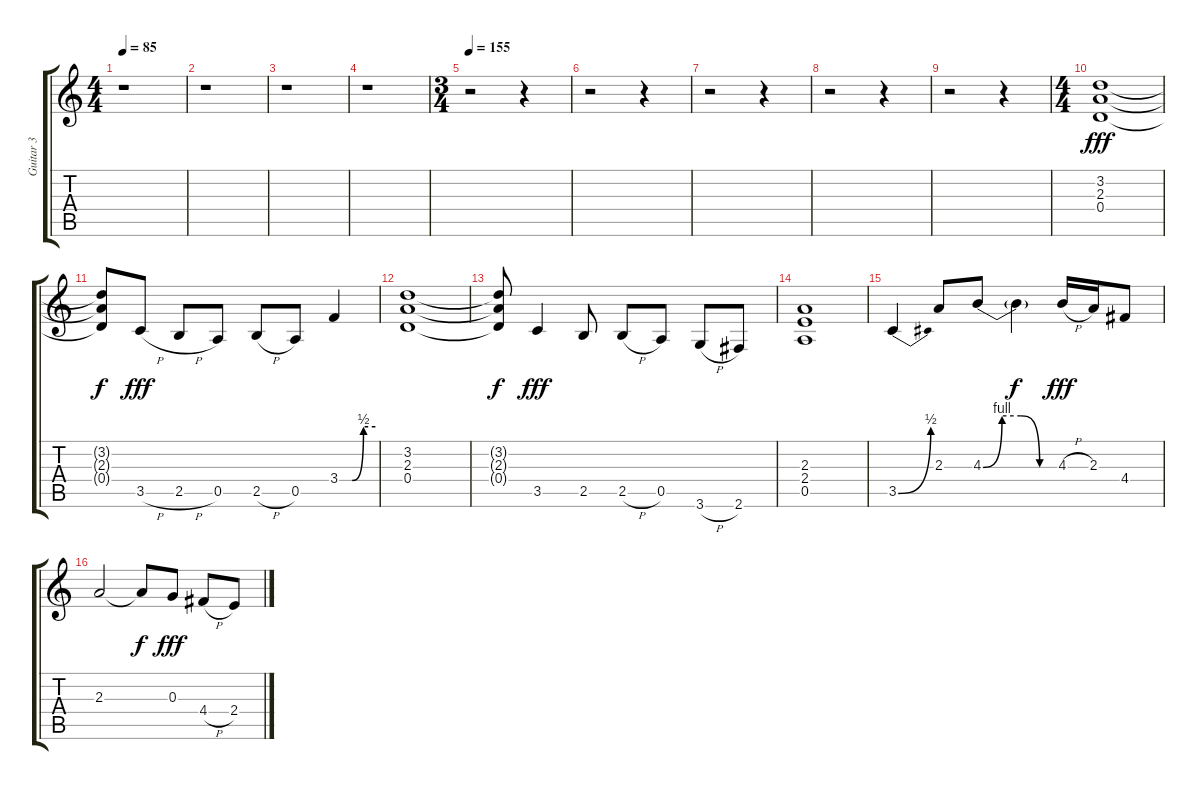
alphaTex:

\track ("Guitar 3" "Guitar 3") {instrument distortionguitar}
\staff {score tabs}
\tuning (E4 B3 G3 D3 A2 E2) {hide}
\ts (4 4)
\tempo 85
\clef g2
\ks c
r.1{dy fff} |
r.1 |
r.1 |
r.1 |
\ts (3 4)
\tempo 155
r.2 r.4 |
r.2 r.4 |
r.2 r.4 |
r.2 r.4 |
r.2 r.4 |
\ts (4 4)
(3.2 2.3 0.4).1 |
(3.2{t} 2.3{t} 0.4{t}).8{dy f} 3.5{h}.8{dy fff} 2.5{h}.8 0.5.8 2.5{h}.8 0.5.8 3.4{be (custom 0 0 21 0 40 2 60 2)}.4 |
(3.2 2.3 0.4).1 |
(3.2{t} 2.3{t} 0.4{t}).8{dy f} 3.5.4{dy fff} 2.5.8 2.5{h}.8 0.5.8 3.6{h}.8 2.6.8 |
(2.3 2.4 0.5).1 |
3.5{be (bend 0 0 60 2)}.4 2.3.8 4.3{be (custom 0 0 15 4 30 4 45 0 60 0)}.8 4.3{t}.4{dy f} 4.3{h}.16{dy fff} 2.3.16 4.4.8 |
2.3.2 2.3{t}.8{dy f} 0.3.8{dy fff} 4.4{h}.8 2.4.8
